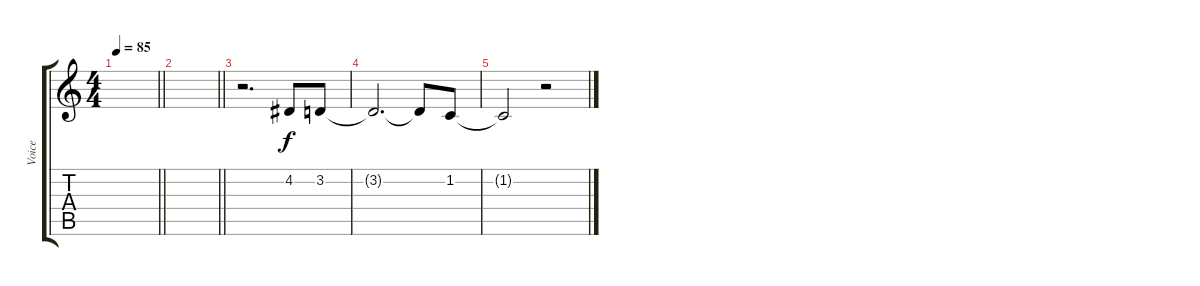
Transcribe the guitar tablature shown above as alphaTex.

\track ("Voice" "Voice") {instrument oboe}
\staff {score tabs}
\tuning (E4 B3 G3 D3 A2 E2) {hide}
\ts (4 4)
\tempo 85
\clef g2
\barLineRight lightlight
\ks c
|
\barLineRight lightlight
|
r.2{d} 4.2.8 3.2.8 |
3.2{t}.2{d} 3.2{t}.8 1.2.8 |
1.2{t}.2 r.2
